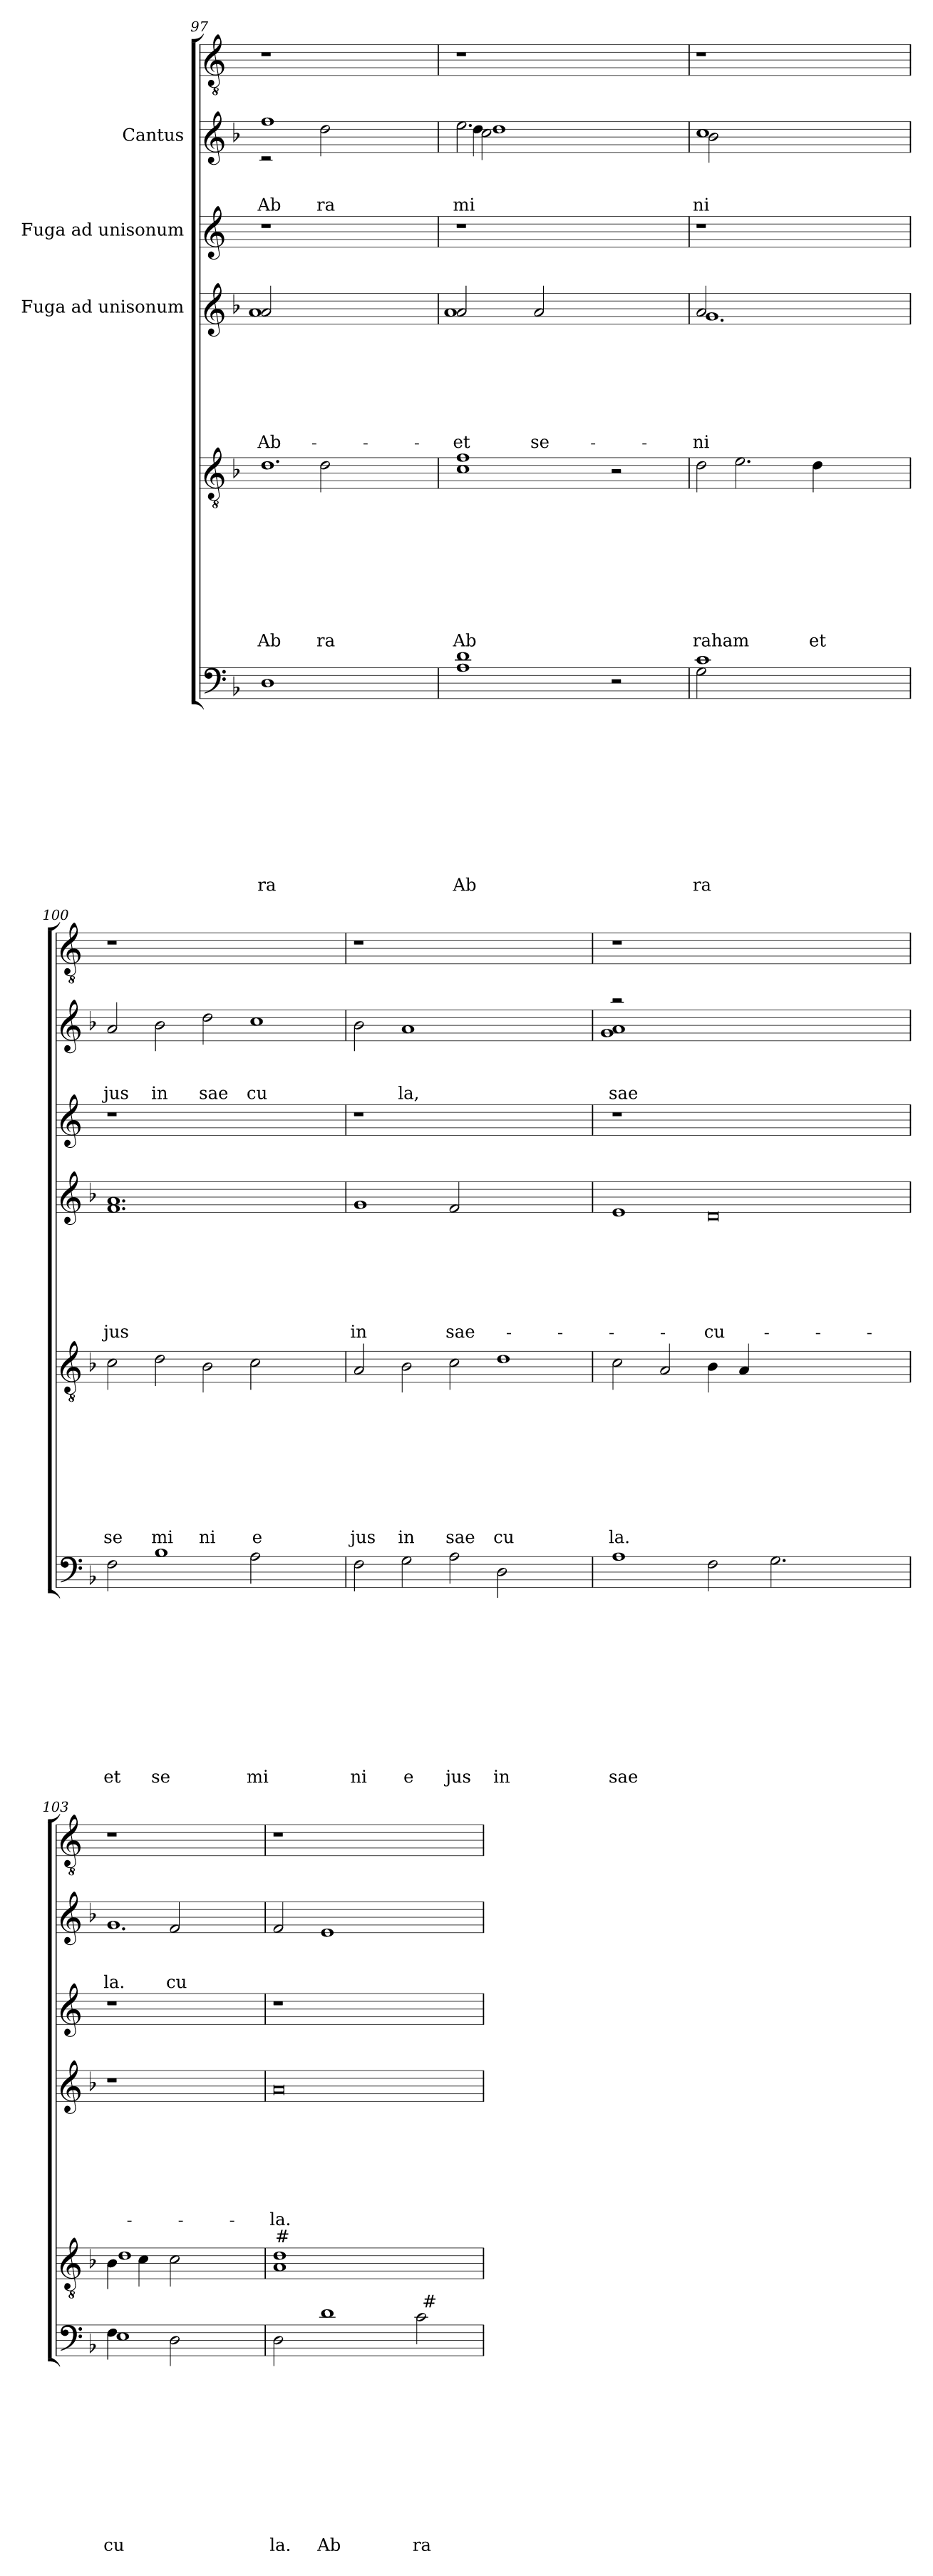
**kern	**text	**text	**text	**text	**text	**text	**text	**text	**text	**text	**text	**kern	**text	**text	**text	**text	**text	**text	**text	**text	**text	**kern	**text	**text	**text	**text	**text	**text	**text	**text	**kern	**kern	**text	**text	**text	**kern
*part6	*part6	*part6	*part6	*part6	*part6	*part6	*part6	*part6	*part6	*part6	*part6	*part5	*part5	*part5	*part5	*part5	*part5	*part5	*part5	*part5	*part5	*part4	*part4	*part4	*part4	*part4	*part4	*part4	*part4	*part4	*part3	*part2	*part2	*part2	*part2	*part1
*staff6	*staff6	*staff6	*staff6	*staff6	*staff6	*staff6	*staff6	*staff6	*staff6	*staff6	*staff6	*staff5	*staff5	*staff5	*staff5	*staff5	*staff5	*staff5	*staff5	*staff5	*staff5	*staff4	*staff4	*staff4	*staff4	*staff4	*staff4	*staff4	*staff4	*staff4	*staff3	*staff2	*staff2	*staff2	*staff2	*staff1
*	*	*	*	*	*	*	*	*	*	*	*	*	*	*	*	*	*	*	*	*	*	*I"Fuga ad unisonum	*	*	*	*	*	*	*	*	*I"Fuga ad unisonum	*I"Cantus	*	*	*	*
*clefF4	*	*	*	*	*	*	*	*	*	*	*	*clefGv2	*	*	*	*	*	*	*	*	*	*clefG2	*	*	*	*	*	*	*	*	*clefG2	*clefG2	*	*	*	*clefGv2
*k[b-]	*	*	*	*	*	*	*	*	*	*	*	*k[b-]	*	*	*	*	*	*	*	*	*	*k[b-]	*	*	*	*	*	*	*	*	*k[]	*k[b-]	*	*	*	*k[]
*F:	*	*	*	*	*	*	*	*	*	*	*	*F:	*	*	*	*	*	*	*	*	*	*F:	*	*	*	*	*	*	*	*	*C:	*F:	*	*	*	*C:
=97	=97	=97	=97	=97	=97	=97	=97	=97	=97	=97	=97	=97	=97	=97	=97	=97	=97	=97	=97	=97	=97	=97	=97	=97	=97	=97	=97	=97	=97	=97	=97	=97	=97	=97	=97	=97
!	!	!	!	!	!	!	!	!	!	!	!LO:LY:b	!	!	!	!	!	!	!	!	!	!LO:LY:b	!	!	!	!	!	!	!	!LO:LY:b	!	!	!	!	!	!LO:LY:b	!
*	*	*	*	*	*	*	*	*	*	*	*	*^	*	*	*	*	*	*	*	*	*	*^	*	*	*	*	*	*	*	*	*	*^	*	*	*	*
1D	.	.	.	.	.	.	.	.	.	.	ra	1.d	2ryy	.	.	.	.	.	.	.	.	Ab	2a/	1a	.	.	.	.	.	.	Ab-	.	1r	1ff	2rc	.	.	Ab	1r
!	!	!	!	!	!	!	!	!	!	!	!	!	!	!	!	!	!	!	!	!	!	!LO:LY:b	!	!	!	!	!	!	!	!	!	!	!	!	!	!	!	!LO:LY:b	!
.	.	.	.	.	.	.	.	.	.	.	.	.	2d\	.	.	.	.	.	.	.	.	ra	2ryy	.	.	.	.	.	.	.	.	.	.	.	2dd\	.	.	ra	.
2ryy	.	.	.	.	.	.	.	.	.	.	.	.	2ryy	.	.	.	.	.	.	.	.	.	2ryy	2ryy	.	.	.	.	.	.	.	.	2ryy	2ryy	2ryy	.	.	.	2ryy
=98	=98	=98	=98	=98	=98	=98	=98	=98	=98	=98	=98	=98	=98	=98	=98	=98	=98	=98	=98	=98	=98	=98	=98	=98	=98	=98	=98	=98	=98	=98	=98	=98	=98	=98	=98	=98	=98	=98	=98
!	!	!	!	!	!	!	!	!	!	!	!LO:LY:b:rj	!	!	!	!	!	!	!	!	!	!	!LO:LY:b	!	!	!	!	!	!	!	!	!LO:LY:b	!	!	!	!	!	!	!	!
!	!	!	!	!	!	!	!	!	!	!	!	!	!	!	!	!	!	!	!	!	!	!	!	!	!	!	!	!	!	!	!LO:LY:b	!	!	!	!	!	!	!LO:LY:b	!
!	!	!	!	!	!	!	!	!	!	!	!	!	!	!	!	!	!	!	!	!	!	!	!	!	!	!	!	!	!	!	!	!	!	!	!	!	!	!LO:LY:b	!
*	*	*	*	*	*	*	*	*	*	*	*	*	*	*	*	*	*	*	*	*	*	*	*	*	*	*	*	*	*	*	*	*	*	*	*^	*	*	*	*
!	!	!	!	!	!	!	!	!	!	!	!	!	!	!	!	!	!	!	!	!	!	!	!	!	!	!	!	!	!	!	!	!	!	!	!	!	!	!	!LO:LY:b	!
*	*	*	*	*	*	*	*	*	*	*	*	*	*	*	*	*	*	*	*	*	*	*	*	*	*	*	*	*	*	*	*	*	*	*	*	*^	*	*	*	*
!	!	!	!	!	!	!	!	!	!	!	!	!	!	!	!	!	!	!	!	!	!	!	!	!	!	!	!	!	!	!	!	!	!	!	!	!	!	!	!	!LO:LY:b	!
*	*	*	*	*	*	*	*	*	*	*	*	*v	*v	*	*	*	*	*	*	*	*	*	*	*	*	*	*	*	*	*	*	*	*	*	*	*	*	*	*	*	*
1A 1d	.	.	.	.	.	.	.	.	.	.	Ab	1c 1f	.	.	.	.	.	.	.	.	Ab	2a/	1a	.	.	.	.	.	.	-et	.	1r	2.ee\	4dd\	2cc\	1dd	.	.	mi	1r
.	.	.	.	.	.	.	.	.	.	.	.	.	.	.	.	.	.	.	.	.	.	.	.	.	.	.	.	.	.	.	.	.	.	2ryy	.	.	.	.	.	.
!	!	!	!	!	!	!	!	!	!	!	!	!	!	!	!	!	!	!	!	!	!	!	!	!	!	!	!	!	!	!LO:LY:b	!	!	!	!	!	!	!	!	!	!
.	.	.	.	.	.	.	.	.	.	.	.	.	.	.	.	.	.	.	.	.	.	2a/	.	.	.	.	.	.	.	se-	.	.	.	.	2ryy	.	.	.	.	.
.	.	.	.	.	.	.	.	.	.	.	.	.	.	.	.	.	.	.	.	.	.	.	.	.	.	.	.	.	.	.	.	.	2ryy	2.ryy	.	.	.	.	.	.
2r	.	.	.	.	.	.	.	.	.	.	.	2r	.	.	.	.	.	.	.	.	.	2ryy	2ryy	.	.	.	.	.	.	.	.	2ryy	.	.	2ryy	2ryy	.	.	.	2ryy
.	.	.	.	.	.	.	.	.	.	.	.	.	.	.	.	.	.	.	.	.	.	.	.	.	.	.	.	.	.	.	.	.	4ryy	.	.	.	.	.	.	.
*	*	*	*	*	*	*	*	*	*	*	*	*	*	*	*	*	*	*	*	*	*	*	*	*	*	*	*	*	*	*	*	*	*v	*v	*v	*v	*	*	*	*
=99	=99	=99	=99	=99	=99	=99	=99	=99	=99	=99	=99	=99	=99	=99	=99	=99	=99	=99	=99	=99	=99	=99	=99	=99	=99	=99	=99	=99	=99	=99	=99	=99	=99	=99	=99	=99	=99
!	!	!	!	!	!	!	!	!	!	!	!LO:LY:b	!	!	!	!	!	!	!	!	!	!	!	!	!	!	!	!	!	!	!	!	!	!	!	!	!	!
*^	*	*	*	*	*	*	*	*	*	*	*	*	*	*	*	*	*	*	*	*	*	*	*	*	*	*	*	*	*	*	*	*	*	*	*	*	*
!	!	!	!	!	!	!	!	!	!	!	!	!LO:LY:b	!	!	!	!	!	!	!	!	!	!LO:LY:b	!	!	!	!	!	!	!	!	!LO:LY:b	!	!	!	!	!	!	!
*	*	*	*	*	*	*	*	*	*	*	*	*	*^	*	*	*	*	*	*	*	*	*	*	*	*	*	*	*	*	*	*	*	*	*	*	*	*	*
*	*	*	*	*	*	*	*	*	*	*	*	*	*	*^	*	*	*	*	*	*	*	*	*	*	*	*	*	*	*	*	*	*	*	*	*	*	*	*	*
!	!	!	!	!	!	!	!	!	!	!	!	!	!	!	!	!	!	!	!	!	!	!	!	!	!	!	!	!	!	!	!	!	!LO:LY:b	!	!	!	!	!	!LO:LY:b	!
*	*	*	*	*	*	*	*	*	*	*	*	*	*	*	*	*	*	*	*	*	*	*	*	*	*	*	*	*	*	*	*	*	*	*	*	*^	*	*	*	*
!	!	!	!	!	!	!	!	!	!	!	!	!	!	!	!	!	!	!	!	!	!	!	!	!	!	!	!	!	!	!	!	!	!	!	!	!	!	!	!	!LO:LY:b	!
1c	2G\	.	.	.	.	.	.	.	.	.	.	ra	2d\	4ryy	2.ryy	.	.	.	.	.	.	.	.	raham	2a/	1.g	.	.	.	.	.	.	-ni	.	1r	1cc	2b-\	.	.	ni	1r
.	.	.	.	.	.	.	.	.	.	.	.	.	.	2.e\	.	.	.	.	.	.	.	.	.	.	.	.	.	.	.	.	.	.	.	.	.	.	.	.	.	.	.
.	2ryy	.	.	.	.	.	.	.	.	.	.	.	2ryy	.	.	.	.	.	.	.	.	.	.	.	1ryy	.	.	.	.	.	.	.	.	.	.	.	2ryy	.	.	.	.
!	!	!	!	!	!	!	!	!	!	!	!	!	!	!	!	!	!	!	!	!	!	!	!	!LO:LY:b	!	!	!	!	!	!	!	!	!	!	!	!	!	!	!	!	!
.	.	.	.	.	.	.	.	.	.	.	.	.	.	.	4d\	.	.	.	.	.	.	.	.	et	.	.	.	.	.	.	.	.	.	.	.	.	.	.	.	.	.
2ryy	2ryy	.	.	.	.	.	.	.	.	.	.	.	2ryy	2ryy	2ryy	.	.	.	.	.	.	.	.	.	.	.	.	.	.	.	.	.	.	.	2ryy	2ryy	2ryy	.	.	.	2ryy
*	*	*	*	*	*	*	*	*	*	*	*	*	*	*	*	*	*	*	*	*	*	*	*	*	*v	*v	*	*	*	*	*	*	*	*	*	*	*	*	*	*	*
!!LO:LB:g=z
=100	=100	=100	=100	=100	=100	=100	=100	=100	=100	=100	=100	=100	=100	=100	=100	=100	=100	=100	=100	=100	=100	=100	=100	=100	=100	=100	=100	=100	=100	=100	=100	=100	=100	=100	=100	=100	=100	=100	=100	=100
!	!	!	!	!	!	!	!	!	!	!	!	!LO:LY:b	!	!	!	!	!	!	!	!	!	!	!	!LO:LY:b	!	!	!	!	!	!	!	!LO:LY:b	!	!	!	!	!	!	!LO:LY:b	!
*v	*v	*	*	*	*	*	*	*	*	*	*	*	*	*	*	*	*	*	*	*	*	*	*	*	*	*	*	*	*	*	*	*	*	*	*v	*v	*	*	*	*
*	*	*	*	*	*	*	*	*	*	*	*	*v	*v	*v	*	*	*	*	*	*	*	*	*	*	*	*	*	*	*	*	*	*	*	*	*	*	*	*
2F\	.	.	.	.	.	.	.	.	.	.	et	2c\	.	.	.	.	.	.	.	.	se	1.f 1.a	.	.	.	.	.	.	-jus	.	1r	2a/	.	.	jus	1r
!	!	!	!	!	!	!	!	!	!	!	!LO:LY:b	!	!	!	!	!	!	!	!	!	!LO:LY:b	!	!	!	!	!	!	!	!	!	!	!	!	!	!LO:LY:b	!
1B-	.	.	.	.	.	.	.	.	.	.	se	2d\	.	.	.	.	.	.	.	.	mi	.	.	.	.	.	.	.	.	.	.	2b-\	.	.	in	.
!	!	!	!	!	!	!	!	!	!	!	!	!	!	!	!	!	!	!	!	!	!LO:LY:b	!	!	!	!	!	!	!	!	!	!	!	!	!	!LO:LY:b	!
.	.	.	.	.	.	.	.	.	.	.	.	2B-\	.	.	.	.	.	.	.	.	ni	.	.	.	.	.	.	.	.	.	1.ryy	2dd\	.	.	sae	1.ryy
!	!	!	!	!	!	!	!	!	!	!	!LO:LY:b	!	!	!	!	!	!	!	!	!	!LO:LY:b	!	!	!	!	!	!	!	!	!	!	!	!	!	!LO:LY:b	!
2A\	.	.	.	.	.	.	.	.	.	.	mi	2c\	.	.	.	.	.	.	.	.	e	1ryy	.	.	.	.	.	.	.	.	.	1cc	.	.	cu	.
2ryy	.	.	.	.	.	.	.	.	.	.	.	2ryy	.	.	.	.	.	.	.	.	.	.	.	.	.	.	.	.	.	.	.	.	.	.	.	.
=101	=101	=101	=101	=101	=101	=101	=101	=101	=101	=101	=101	=101	=101	=101	=101	=101	=101	=101	=101	=101	=101	=101	=101	=101	=101	=101	=101	=101	=101	=101	=101	=101	=101	=101	=101	=101
!	!	!	!	!	!	!	!	!	!	!	!LO:LY:b	!	!	!	!	!	!	!	!	!	!LO:LY:b	!	!	!	!	!	!	!	!LO:LY:b	!	!	!	!	!	!	!
2F\	.	.	.	.	.	.	.	.	.	.	ni	2A/	.	.	.	.	.	.	.	.	jus	1g	.	.	.	.	.	.	in	.	1r	2b-\	.	.	.	1r
!	!	!	!	!	!	!	!	!	!	!	!LO:LY:b	!	!	!	!	!	!	!	!	!	!LO:LY:b	!	!	!	!	!	!	!	!	!	!	!	!	!	!LO:LY:b	!
2G\	.	.	.	.	.	.	.	.	.	.	e	2B-\	.	.	.	.	.	.	.	.	in	.	.	.	.	.	.	.	.	.	.	1a	.	.	la,	.
!	!	!	!	!	!	!	!	!	!	!	!LO:LY:b	!	!	!	!	!	!	!	!	!	!LO:LY:b	!	!	!	!	!	!	!	!LO:LY:b	!	!	!	!	!	!	!
2A\	.	.	.	.	.	.	.	.	.	.	jus	2c\	.	.	.	.	.	.	.	.	sae	2f/	.	.	.	.	.	.	sae-	.	1.ryy	.	.	.	.	1.ryy
!	!	!	!	!	!	!	!	!	!	!	!LO:LY:b	!	!	!	!	!	!	!	!	!	!LO:LY:b	!	!	!	!	!	!	!	!	!	!	!	!	!	!	!
2D\	.	.	.	.	.	.	.	.	.	.	in	1d	.	.	.	.	.	.	.	.	cu	1ryy	.	.	.	.	.	.	.	.	.	1ryy	.	.	.	.
2ryy	.	.	.	.	.	.	.	.	.	.	.	.	.	.	.	.	.	.	.	.	.	.	.	.	.	.	.	.	.	.	.	.	.	.	.	.
=102	=102	=102	=102	=102	=102	=102	=102	=102	=102	=102	=102	=102	=102	=102	=102	=102	=102	=102	=102	=102	=102	=102	=102	=102	=102	=102	=102	=102	=102	=102	=102	=102	=102	=102	=102	=102
!	!	!	!	!	!	!	!	!	!	!	!LO:LY:b	!	!	!	!	!	!	!	!	!	!LO:LY:b	!	!	!	!	!	!	!	!	!	!	!	!	!	!LO:LY:b	!
*	*	*	*	*	*	*	*	*	*	*	*	*	*	*	*	*	*	*	*	*	*	*	*	*	*	*	*	*	*	*	*	*^	*	*	*	*
1A	.	.	.	.	.	.	.	.	.	.	sae	2c\	.	.	.	.	.	.	.	.	la.	1e	.	.	.	.	.	.	.	.	1r	2raa	1g 1a	.	.	sae	1r
.	.	.	.	.	.	.	.	.	.	.	.	2A/	.	.	.	.	.	.	.	.	.	.	.	.	.	.	.	.	.	.	.	0ryy	.	.	.	.	.
!	!	!	!	!	!	!	!	!	!	!	!	!	!	!	!	!	!	!	!	!	!	!	!	!	!	!	!	!	!LO:LY:b	!	!	!	!	!	!	!	!
2F\	.	.	.	.	.	.	.	.	.	.	.	4B-\	.	.	.	.	.	.	.	.	.	0d	.	.	.	.	.	.	-cu-	.	0ryy	.	0ryy	.	.	.	0ryy
.	.	.	.	.	.	.	.	.	.	.	.	4A/	.	.	.	.	.	.	.	.	.	.	.	.	.	.	.	.	.	.	.	.	.	.	.	.	.
2.G\	.	.	.	.	.	.	.	.	.	.	.	1.ryy	.	.	.	.	.	.	.	.	.	.	.	.	.	.	.	.	.	.	.	.	.	.	.	.	.
2.ryy	.	.	.	.	.	.	.	.	.	.	.	.	.	.	.	.	.	.	.	.	.	.	.	.	.	.	.	.	.	.	.	.	.	.	.	.	.
.	.	.	.	.	.	.	.	.	.	.	.	.	.	.	.	.	.	.	.	.	.	.	.	.	.	.	.	.	.	.	.	2ryy	.	.	.	.	.
=103	=103	=103	=103	=103	=103	=103	=103	=103	=103	=103	=103	=103	=103	=103	=103	=103	=103	=103	=103	=103	=103	=103	=103	=103	=103	=103	=103	=103	=103	=103	=103	=103	=103	=103	=103	=103	=103
*^	*	*	*	*	*	*	*	*	*	*	*	*	*	*	*	*	*	*	*	*	*	*	*	*	*	*	*	*	*	*	*	*	*	*	*	*	*
!	!	!	!	!	!	!	!	!	!	!	!	!LO:LY:b	!	!	!	!	!	!	!	!	!	!	!	!	!	!	!	!	!	!	!	!	!	!	!	!	!LO:LY:b	!
*	*	*	*	*	*	*	*	*	*	*	*	*	*^	*	*	*	*	*	*	*	*	*	*	*	*	*	*	*	*	*	*	*	*	*	*	*	*	*
4F\	1E	.	.	.	.	.	.	.	.	.	.	cu	4B-\	1d	.	.	.	.	.	.	.	.	.	1r	.	.	.	.	.	.	.	.	1r	2ryy	1.g	.	.	la.	1r
4ryy	.	.	.	.	.	.	.	.	.	.	.	.	4c\	.	.	.	.	.	.	.	.	.	.	.	.	.	.	.	.	.	.	.	.	.	.	.	.	.	.
!	!	!	!	!	!	!	!	!	!	!	!	!	!	!	!	!	!	!	!	!	!	!	!	!	!	!	!	!	!	!	!	!	!	!	!	!	!	!LO:LY:b	!
2D\	.	.	.	.	.	.	.	.	.	.	.	.	2c\	.	.	.	.	.	.	.	.	.	.	.	.	.	.	.	.	.	.	.	.	2f/	.	.	.	cu	.
2ryy	2ryy	.	.	.	.	.	.	.	.	.	.	.	2ryy	2ryy	.	.	.	.	.	.	.	.	.	2ryy	.	.	.	.	.	.	.	.	2ryy	2ryy	.	.	.	.	2ryy
*	*	*	*	*	*	*	*	*	*	*	*	*	*	*	*	*	*	*	*	*	*	*	*	*	*	*	*	*	*	*	*	*	*	*v	*v	*	*	*	*
=104	=104	=104	=104	=104	=104	=104	=104	=104	=104	=104	=104	=104	=104	=104	=104	=104	=104	=104	=104	=104	=104	=104	=104	=104	=104	=104	=104	=104	=104	=104	=104	=104	=104	=104	=104	=104	=104	=104
!	!	!	!	!	!	!	!	!	!	!	!	!LO:LY:b	!	!	!	!	!	!	!	!	!	!	!	!	!	!	!	!	!	!	!LO:LY:b	!LO:LY:b	!	!	!	!	!	!
*	*	*	*	*	*	*	*	*	*	*	*	*	*v	*v	*	*	*	*	*	*	*	*	*	*	*	*	*	*	*	*	*	*	*	*	*	*	*	*
2D\	1ryy	.	.	.	.	.	.	.	.	.	.	la.	1A 1d	.	.	.	.	.	.	.	.	.	0a	.	.	.	.	.	.	-la.	-#-	1r	2f/	.	.	.	1r
!	!	!	!	!	!	!	!	!	!	!	!	!LO:LY:b	!	!	!	!	!	!	!	!	!	!	!	!	!	!	!	!	!	!	!	!	!	!	!	!	!
1d	.	.	.	.	.	.	.	.	.	.	.	Ab	.	.	.	.	.	.	.	.	.	.	.	.	.	.	.	.	.	.	.	.	1e	.	.	.	.
.	2ryy	.	.	.	.	.	.	.	.	.	.	.	1ryy	.	.	.	.	.	.	.	.	.	.	.	.	.	.	.	.	.	.	1ryy	.	.	.	.	1ryy
!	!	!	!	!	!	!	!	!	!	!	!	!LO:LY:b	!	!	!	!	!	!	!	!	!	!	!	!	!	!	!	!	!	!	!	!	!	!	!	!	!
2c\	64ryy	.	.	.	.	.	.	.	.	.	.	ra	.	.	.	.	.	.	.	.	.	.	.	.	.	.	.	.	.	.	.	.	2ryy	.	.	.	.
!	!LO:TX:a:t=#	!	!	!	!	!	!	!	!	!	!	!	!	!	!	!	!	!	!	!	!	!	!	!	!	!	!	!	!	!	!	!	!	!	!	!	!
.	4ryy	.	.	.	.	.	.	.	.	.	.	.	.	.	.	.	.	.	.	.	.	.	.	.	.	.	.	.	.	.	.	.	.	.	.	.	.
.	8...ryy	.	.	.	.	.	.	.	.	.	.	.	.	.	.	.	.	.	.	.	.	.	.	.	.	.	.	.	.	.	.	.	.	.	.	.	.
*v	*v	*	*	*	*	*	*	*	*	*	*	*	*	*	*	*	*	*	*	*	*	*	*	*	*	*	*	*	*	*	*	*	*	*	*	*	*
=	=	=	=	=	=	=	=	=	=	=	=	=	=	=	=	=	=	=	=	=	=	=	=	=	=	=	=	=	=	=	=	=	=	=	=	=
*-	*-	*-	*-	*-	*-	*-	*-	*-	*-	*-	*-	*-	*-	*-	*-	*-	*-	*-	*-	*-	*-	*-	*-	*-	*-	*-	*-	*-	*-	*-	*-	*-	*-	*-	*-	*-
